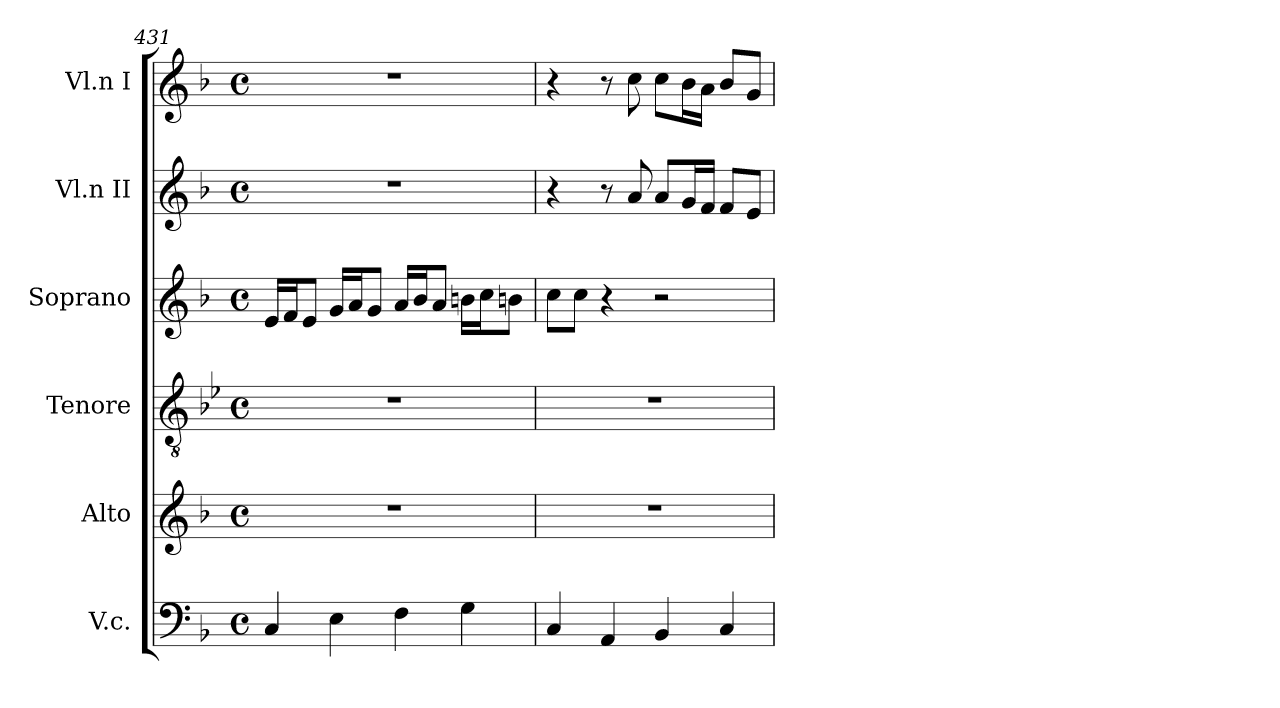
**kern	**kern	**kern	**kern	**kern	**kern
*part6	*part5	*part4	*part3	*part2	*part1
*staff6	*staff5	*staff4	*staff3	*staff2	*staff1
*I"V.c.	*I"Alto	*I"Tenore	*I"Soprano	*I"Vl.n II	*I"Vl.n I
*I'V.c.	*I'Alto	*I'Tenore	*I'Soprano	*I'Vl.n II	*I'Vl.n I
!!LO:LB:g=z
*clefF4	*clefG2	*clefGv2	*clefG2	*clefG2	*clefG2
*k[b-]	*k[b-]	*k[b-e-]	*k[b-]	*k[b-]	*k[b-]
*F:	*F:	*B-:	*F:	*F:	*F:
*M4/4	*M4/4	*M4/4	*M4/4	*M4/4	*M4/4
*met(c)	*met(c)	*met(c)	*met(c)	*met(c)	*met(c)
=431	=431	=431	=431	=431	=431
4C/	1r	1r	16e/LL	1r	1r
.	.	.	16f/J	.	.
.	.	.	8e/J	.	.
4E\	.	.	16g/LL	.	.
.	.	.	16a/J	.	.
.	.	.	8g/J	.	.
4F\	.	.	16a/LL	.	.
.	.	.	16b-/J	.	.
.	.	.	8a/J	.	.
4G\	.	.	16bn\LL	.	.
.	.	.	16cc\J	.	.
.	.	.	8bn\J	.	.
=432	=432	=432	=432	=432	=432
4C/	1r	1r	8cc\L	4r	4r
.	.	.	8cc\J	.	.
4AA/	.	.	4r	8r	8r
.	.	.	.	8a/	8cc\
4BB-/	.	.	2r	8a/L	8cc\L
.	.	.	.	16g/L	16b-\L
.	.	.	.	16f/JJ	16a\JJ
4C/	.	.	.	8f/L	8b-/L
.	.	.	.	8e/J	8g/J
=	=	=	=	=	=
*-	*-	*-	*-	*-	*-
